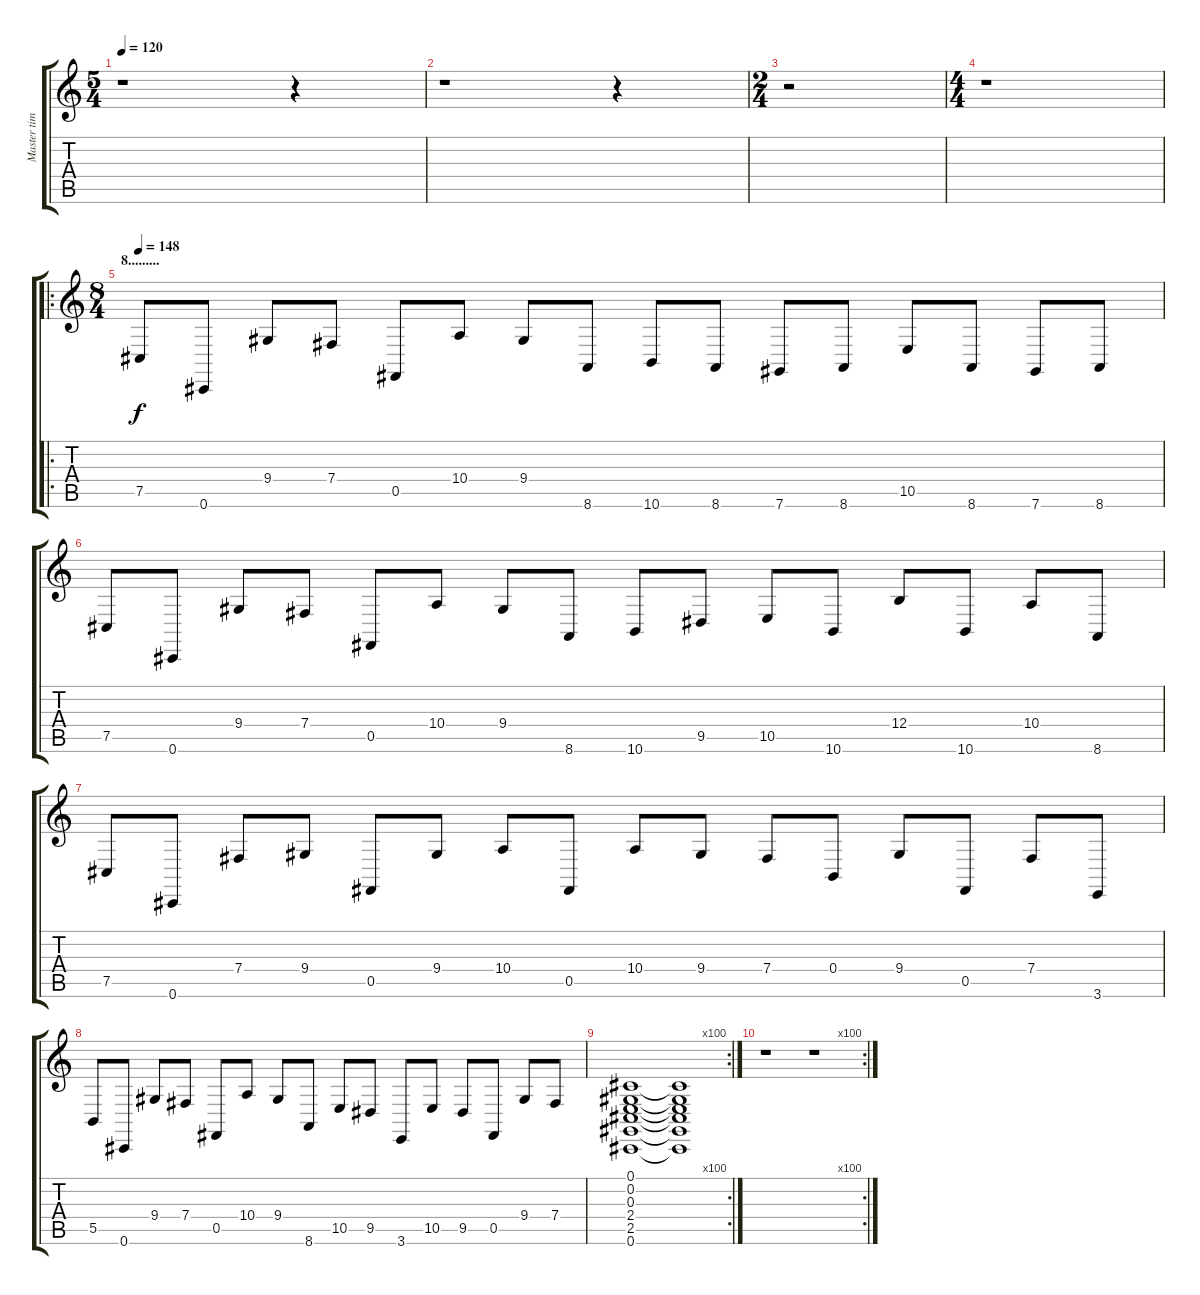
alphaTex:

\track ("Master time" "Master tim") {instrument pad1newage}
\staff {score tabs}
\tuning (Db4 Ab3 E3 B2 Gb2 Db2) {hide}
\ts (5 4)
\tempo 120
\clef g2
\ks c
r.1{dy f} r.4 |
r.1 r.4 |
\ts (2 4)
r.2 |
\ts (4 4)
r.1 |
\ro
\ts (8 4)
\section ("" "8.........")
\tempo 148
7.5.8{volume 13} 0.6.8 9.4.8 7.4.8 0.5.8 10.4.8 9.4.8 8.6.8 10.6.8 8.6.8 7.6.8 8.6.8 10.5.8 8.6.8 7.6.8 8.6.8 |
7.5.8 0.6.8 9.4.8 7.4.8 0.5.8 10.4.8 9.4.8 8.6.8 10.6.8 9.5.8 10.5.8 10.6.8 12.4.8 10.6.8 10.4.8 8.6.8 |
7.5.8 0.6.8 7.4.8 9.4.8 0.5.8 9.4.8 10.4.8{volume 0} 0.5.8 10.4.8 9.4.8 7.4.8 0.4.8 9.4.8 0.5.8 7.4.8 3.6.8 |
5.5.8 0.6.8 9.4.8 7.4.8 0.5.8 10.4.8 9.4.8 8.6.8 10.5.8 9.5.8 3.6.8 10.5.8 9.5.8 0.5.8 9.4.8 7.4.8 |
\rc 100
(0.1 0.2 0.3 2.4 2.5 0.6).1{instrument fx7echoes} (0.1{t} 0.2{t} 0.3{t} 2.4{t} 2.5{t} 0.6{t}).1 |
\rc 100
r.1 r.1
